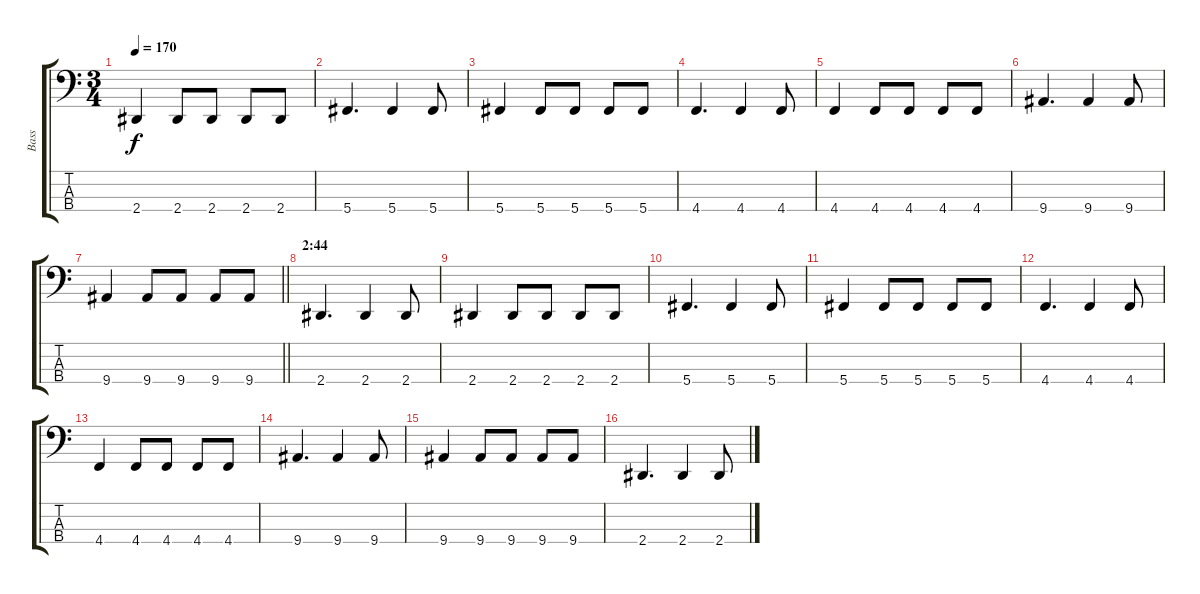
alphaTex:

\track ("Bass" "Bass") {instrument electricbassfinger}
\staff {score tabs}
\tuning (E2 B1 Gb1 Db1) {hide}
\ts (3 4)
\tempo 170
\clef f4
\ks c
2.4.4{dy f} 2.4.8 2.4.8 2.4.8 2.4.8 |
5.4.4{d} 5.4.4 5.4.8 |
5.4.4 5.4.8 5.4.8 5.4.8 5.4.8 |
4.4.4{d} 4.4.4 4.4.8 |
4.4.4 4.4.8 4.4.8 4.4.8 4.4.8 |
9.4.4{d} 9.4.4 9.4.8 |
\barLineRight lightlight
9.4.4 9.4.8 9.4.8 9.4.8 9.4.8 |
\section ("" "2:44")
2.4.4{d} 2.4.4 2.4.8 |
2.4.4 2.4.8 2.4.8 2.4.8 2.4.8 |
5.4.4{d} 5.4.4 5.4.8 |
5.4.4 5.4.8 5.4.8 5.4.8 5.4.8 |
4.4.4{d} 4.4.4 4.4.8 |
4.4.4 4.4.8 4.4.8 4.4.8 4.4.8 |
9.4.4{d} 9.4.4 9.4.8 |
9.4.4 9.4.8 9.4.8 9.4.8 9.4.8 |
2.4.4{d} 2.4.4 2.4.8
